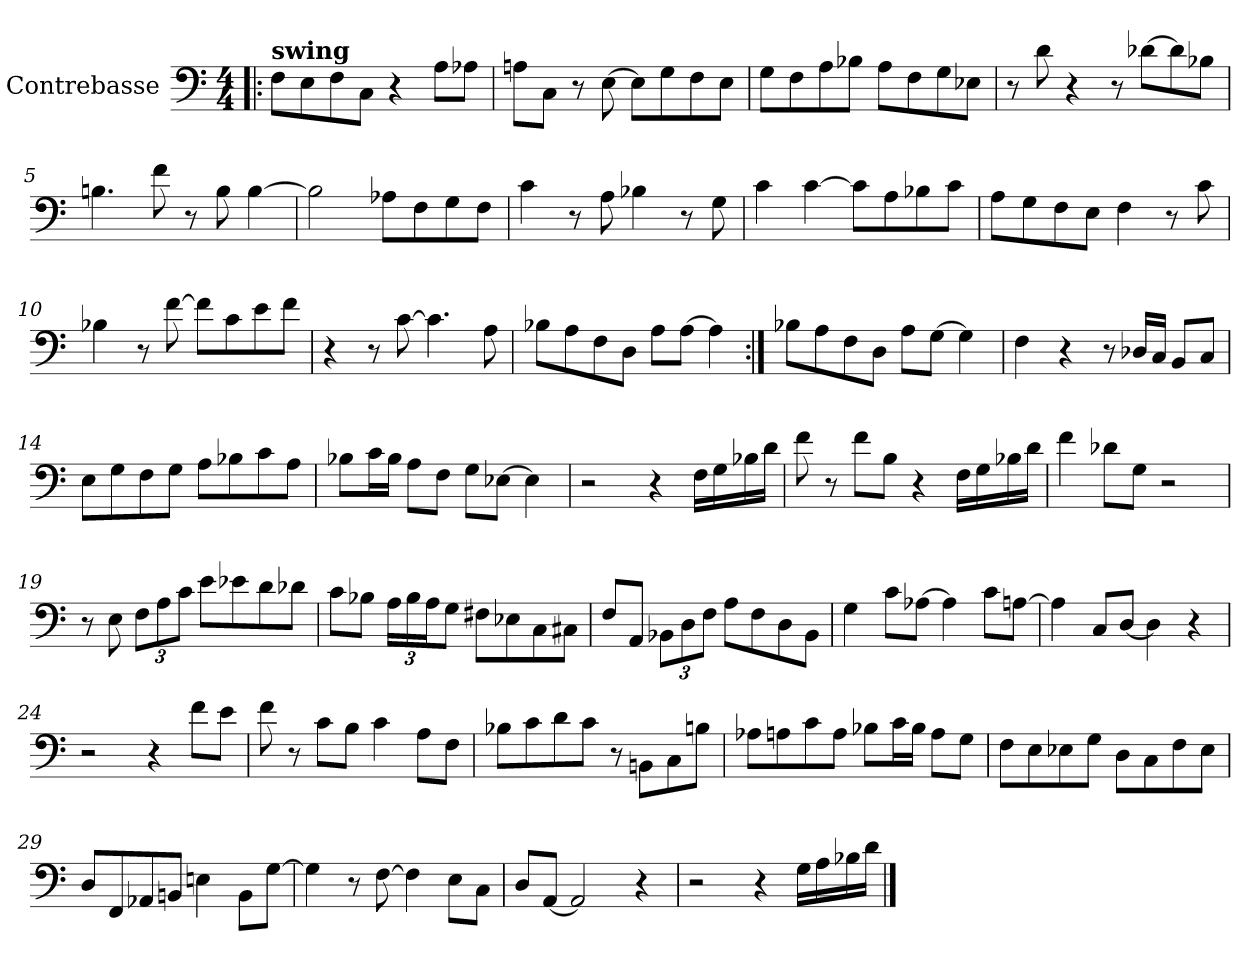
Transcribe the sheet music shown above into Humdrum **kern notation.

**kern
*part1
*staff1
*I"Contrebasse
*I'CB
*clefF4
*k[]
*M4/4
*MM220
=1!|:
!LO:TX:a:B:t=swing
8F\L
8E\
8F\
8C\J
4r
8A\L
8A-X\J
=2
8An\L
8C\J
8r
[8E\
8E\L]
8G\
8F\
8E\J
=3
8G\L
8F\
8A\
8B-X\J
8A\L
8F\
8G\
8E-X\J
=4
8r
8d\
4r
8r
[8d-X\L
8d-\]
8B-X\J
!!LO:LB:g=z
=5
4.Bn\
8f\
8r
8B\
[4B\
=6
2B\]
8A-X\L
8F\
8G\
8F\J
=7
4c\
8r
8A\
4B-X\
8r
8G\
=8
4c\
[4c\
8c\L]
8A\
8B-X\
8c\J
!!LO:LB:g=z
=9
8A\L
8G\
8F\
8E\J
4F\
8r
8c\
=10
4B-X\
8r
[8f\
8f\L]
8c\
8e\
8f\J
=11
4r
8r
[8c\
4.c\]
8A\
=12
8B-X\L
8A\
8F\
8D\J
8A\L
[8A\J
4A\]
=12X1:|!
8B-X\L
8A\
8F\
8D\J
8A\L
[8G\J
4G\]
!!LO:LB:g=z
=13
4F\
4r
8r
16D-X/LL
16C/JJ
8BB/L
8C/J
=14
8E\L
8G\
8F\
8G\J
8A\L
8B-X\
8c\
8A\J
=15
8B-X\L
16c\L
16B-\JJ
8A\L
8F\J
8G\L
[8E-X\J
4E-\]
=16
2r
4r
16F\LL
16G\
16B-X\
16d\JJ
!!LO:LB:g=z
=17
8f\
8r
8f\L
8B\J
4r
16F\LL
16G\
16B-X\
16d\JJ
=18
4f\
8d-X\L
8G\J
2r
=19
8r
8E\
*Xbrackettup
12F\L
12A\
12c\J
8e\L
8e-X\
8d\
8d-X\J
=20
8c\L
8B-X\J
24A\LL
24B-\
24A\J
8G\J
8F#X\L
8E-X\
8C\
8C#X\J
!!LO:LB:g=z
=21
8F/L
8AA/J
12BB-X\L
12D\
12F\J
8A\L
8F\
8D\
8BB-\J
=22
4G\
8c\L
[8A-X\J
4A-\]
8c\L
[8An\J
=23
4A\]
8C/L
[8D/J
4D\]
4r
=24
2r
4r
8f\L
8e\J
!!LO:LB:g=z
=25
8f\
8r
8c\L
8B\J
4c\
8A\L
8F\J
=26
8B-X\L
8c\
8d\
8c\J
8r
8BBn\L
8C\
8Bn\J
=27
8A-X\L
8An\
8c\
8A\J
8B-X\L
16c\L
16B-\JJ
8A\L
8G\J
=28
8F\L
8E\
8E-X\
8G\J
8D\L
8C\
8F\
8E-\J
!!LO:LB:g=z
=29
8D/L
8FF/
8AA-X/
8BBn/J
4En\
8BB\L
[8G\J
=30
4G\]
8r
[8F\
4F\]
8E\L
8C\J
=31
8D/L
[8AA/J
2AA/]
4r
=32
2r
4r
16G\LL
16A\
16B-X\
16d\JJ
==
*-
